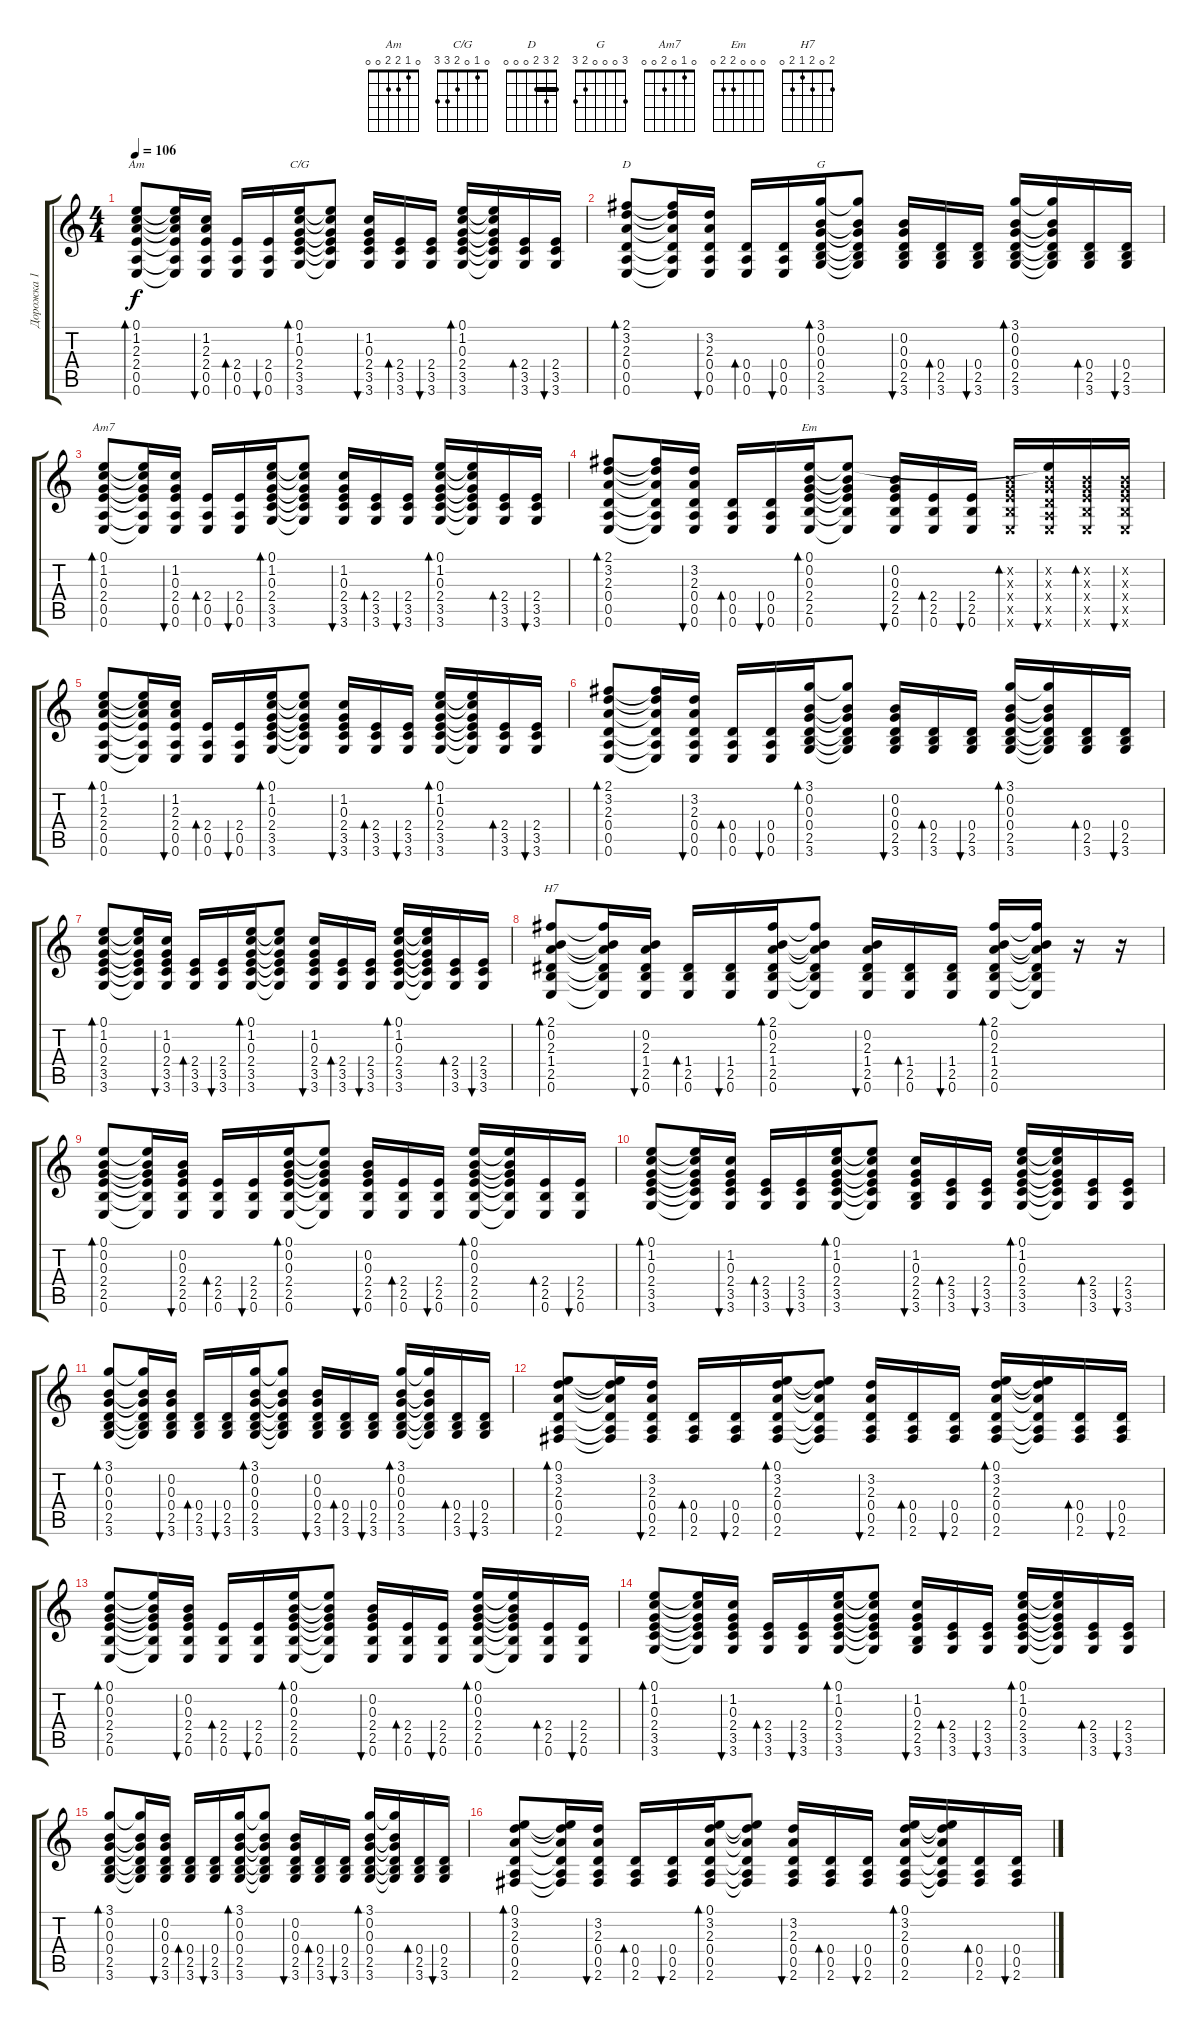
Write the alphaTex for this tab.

\track ("Дорожка 1" "Дорожка 1") {instrument acousticguitarsteel}
\staff {score tabs}
\tuning (E4 B3 G3 D3 A2 E2) {hide}
\chord ("Am" 0 1 2 2 0 0)
\chord ("C/G" 0 1 0 2 3 3)
\chord ("D" 2 3 2 0 0 0) {barre 2}
\chord ("G" 3 0 0 0 2 3)
\chord ("Am7" 0 1 0 2 0 0)
\chord ("Em" 0 0 0 2 2 0)
\chord ("H7" 2 0 2 1 2 0)
\ts (4 4)
\tempo 106
\clef g2
\ks c
(0.1 1.2 2.3 2.4 0.5 0.6).8{bd 60 ch "Am" dy f} (0.1{t} 1.2{t} 2.3{t} 2.4{t} 0.5{t} 0.6{t}).16 (1.2 2.3 2.4 0.5 0.6).16{bu 60} (2.4 0.5 0.6).16{bd 60} (2.4 0.5 0.6).16{bu 60} (0.1 1.2 0.3 2.4 3.5 3.6).16{bd 60 ch "C/G"} (0.1{t} 1.2{t} 0.3{t} 2.4{t} 3.5{t} 3.6{t}).8 (1.2 0.3 2.4 3.5 3.6).16{bu 60} (2.4 3.5 3.6).16{bd 60} (2.4 3.5 3.6).16{bu 60} (0.1 1.2 0.3 2.4 3.5 3.6).16{bd 60} (0.1{t} 1.2{t} 0.3{t} 2.4{t} 3.5{t} 3.6{t}).16 (2.4 3.5 3.6).16{bd 60} (2.4 3.5 3.6).16{bu 60} |
(2.1 3.2 2.3 0.4 0.5 0.6).8{bd 60 ch "D"} (2.1{t} 3.2{t} 2.3{t} 0.4{t} 0.5{t} 0.6{t}).16 (3.2 2.3 0.4 0.5 0.6).16{bu 60} (0.4 0.5 0.6).16{bd 60} (0.4 0.5 0.6).16{bu 60} (3.1 0.2 0.3 0.4 2.5 3.6).16{bd 60 ch "G"} (3.1{t} 0.2{t} 0.3{t} 0.4{t} 2.5{t} 3.6{t}).8 (0.2 0.3 0.4 2.5 3.6).16{bu 60} (0.4 2.5 3.6).16{bd 60} (0.4 2.5 3.6).16{bu 60} (3.1 0.2 0.3 0.4 2.5 3.6).16{bd 60} (3.1{t} 0.2{t} 0.3{t} 0.4{t} 2.5{t} 3.6{t}).16 (0.4 2.5 3.6).16{bd 60} (0.4 2.5 3.6).16{bu 60} |
(0.1 1.2 0.3 2.4 0.5 0.6).8{bd 60 ch "Am7"} (0.1{t} 1.2{t} 0.3{t} 2.4{t} 0.5{t} 0.6{t}).16 (1.2 0.3 2.4 0.5 0.6).16{bu 60} (2.4 0.5 0.6).16{bd 60} (2.4 0.5 0.6).16{bu 60} (0.1 1.2 0.3 2.4 3.5 3.6).16{bd 60} (0.1{t} 1.2{t} 0.3{t} 2.4{t} 3.5{t} 3.6{t}).8 (1.2 0.3 2.4 3.5 3.6).16{bu 60} (2.4 3.5 3.6).16{bd 60} (2.4 3.5 3.6).16{bu 60} (0.1 1.2 0.3 2.4 3.5 3.6).16{bd 60} (0.1{t} 1.2{t} 0.3{t} 2.4{t} 3.5{t} 3.6{t}).16 (2.4 3.5 3.6).16{bd 60} (2.4 3.5 3.6).16{bu 60} |
(2.1 3.2 2.3 0.4 0.5 0.6).8{bd 60} (2.1{t} 3.2{t} 2.3{t} 0.4{t} 0.5{t} 0.6{t}).16 (3.2 2.3 0.4 0.5 0.6).16{bu 60} (0.4 0.5 0.6).16{bd 60} (0.4 0.5 0.6).16{bu 60} (0.1 0.2 0.3 2.4 2.5 0.6).16{bd 60 ch "Em"} (0.1{t} 0.2{t} 0.3{t} 2.4{t} 2.5{t} 0.6{t}).8 (0.2 0.3 2.4 2.5 0.6).16{bu 60} (2.4 2.5 0.6).16{bd 60} (2.4 2.5 0.6).16{bu 60} (0.2{x} 0.3{x} 2.4{x} 2.5{x} 0.6{x}).16{bd 60} (0.1{t} 0.2{x} 0.3{x} 0.4{x} 0.5{x} 0.6{x}).16{bu 60} (0.2{x} 0.3{x} 2.4{x} 2.5{x} 0.6{x}).16{bd 60} (0.2{x} 0.3{x} 2.4{x} 2.5{x} 0.6{x}).16{bu 60} |
(0.1 1.2 2.3 2.4 0.5 0.6).8{bd 60} (0.1{t} 1.2{t} 2.3{t} 2.4{t} 0.5{t} 0.6{t}).16 (1.2 2.3 2.4 0.5 0.6).16{bu 60} (2.4 0.5 0.6).16{bd 60} (2.4 0.5 0.6).16{bu 60} (0.1 1.2 0.3 2.4 3.5 3.6).16{bd 60} (0.1{t} 1.2{t} 0.3{t} 2.4{t} 3.5{t} 3.6{t}).8 (1.2 0.3 2.4 3.5 3.6).16{bu 60} (2.4 3.5 3.6).16{bd 60} (2.4 3.5 3.6).16{bu 60} (0.1 1.2 0.3 2.4 3.5 3.6).16{bd 60} (0.1{t} 1.2{t} 0.3{t} 2.4{t} 3.5{t} 3.6{t}).16 (2.4 3.5 3.6).16{bd 60} (2.4 3.5 3.6).16{bu 60} |
(2.1 3.2 2.3 0.4 0.5 0.6).8{bd 60} (2.1{t} 3.2{t} 2.3{t} 0.4{t} 0.5{t} 0.6{t}).16 (3.2 2.3 0.4 0.5 0.6).16{bu 60} (0.4 0.5 0.6).16{bd 60} (0.4 0.5 0.6).16{bu 60} (3.1 0.2 0.3 0.4 2.5 3.6).16{bd 60} (3.1{t} 0.2{t} 0.3{t} 0.4{t} 2.5{t} 3.6{t}).8 (0.2 0.3 0.4 2.5 3.6).16{bu 60} (0.4 2.5 3.6).16{bd 60} (0.4 2.5 3.6).16{bu 60} (3.1 0.2 0.3 0.4 2.5 3.6).16{bd 60} (3.1{t} 0.2{t} 0.3{t} 0.4{t} 2.5{t} 3.6{t}).16 (0.4 2.5 3.6).16{bd 60} (0.4 2.5 3.6).16{bu 60} |
(0.1 1.2 0.3 2.4 3.5 3.6).8{bd 60} (0.1{t} 1.2{t} 0.3{t} 2.4{t} 3.5{t} 3.6{t}).16 (1.2 0.3 2.4 3.5 3.6).16{bu 60} (2.4 3.5 3.6).16{bd 60} (2.4 3.5 3.6).16{bu 60} (0.1 1.2 0.3 2.4 3.5 3.6).16{bd 60} (0.1{t} 1.2{t} 0.3{t} 2.4{t} 3.5{t} 3.6{t}).8 (1.2 0.3 2.4 3.5 3.6).16{bu 60} (2.4 3.5 3.6).16{bd 60} (2.4 3.5 3.6).16{bu 60} (0.1 1.2 0.3 2.4 3.5 3.6).16{bd 60} (0.1{t} 1.2{t} 0.3{t} 2.4{t} 3.5{t} 3.6{t}).16 (2.4 3.5 3.6).16{bd 60} (2.4 3.5 3.6).16{bu 60} |
(2.1 0.2 2.3 1.4 2.5 0.6).8{bd 60 ch "H7"} (2.1{t} 0.2{t} 2.3{t} 1.4{t} 2.5{t} 0.6{t}).16 (0.2 2.3 1.4 2.5 0.6).16{bu 60} (1.4 2.5 0.6).16{bd 60} (1.4 2.5 0.6).16{bu 60} (2.1 0.2 2.3 1.4 2.5 0.6).16{bd 60} (2.1{t} 0.2{t} 2.3{t} 1.4{t} 2.5{t} 0.6{t}).8 (0.2 2.3 1.4 2.5 0.6).16{bu 60} (1.4 2.5 0.6).16{bd 60} (1.4 2.5 0.6).16{bu 60} (2.1 0.2 2.3 1.4 2.5 0.6).16{bd 60} (2.1{t} 0.2{t} 2.3{t} 1.4{t} 2.5{t} 0.6{t}).16 r.16 r.16 |
(0.1 0.2 0.3 2.4 2.5 0.6).8{bd 60 volume 16 instrument acousticguitarsteel} (0.1{t} 0.2{t} 0.3{t} 2.4{t} 2.5{t} 0.6{t}).16 (0.2 0.3 2.4 2.5 0.6).16{bu 60} (2.4 2.5 0.6).16{bd 60} (2.4 2.5 0.6).16{bu 60} (0.1 0.2 0.3 2.4 2.5 0.6).16{bd 60} (0.1{t} 0.2{t} 0.3{t} 2.4{t} 2.5{t} 0.6{t}).8 (0.2 0.3 2.4 2.5 0.6).16{bu 60} (2.4 2.5 0.6).16{bd 60} (2.4 2.5 0.6).16{bu 60} (0.1 0.2 0.3 2.4 2.5 0.6).16{bd 60} (0.1{t} 0.2{t} 0.3{t} 2.4{t} 2.5{t} 0.6{t}).16 (2.4 2.5 0.6).16{bd 60} (2.4 2.5 0.6).16{bu 60} |
(0.1 1.2 0.3 2.4 3.5 3.6).8{bd 60} (0.1{t} 1.2{t} 0.3{t} 2.4{t} 3.5{t} 3.6{t}).16 (1.2 0.3 2.4 3.5 3.6).16{bu 60} (2.4 3.5 3.6).16{bd 60} (2.4 3.5 3.6).16{bu 60} (0.1 1.2 0.3 2.4 3.5 3.6).16{bd 60} (0.1{t} 1.2{t} 0.3{t} 2.4{t} 3.5{t} 3.6{t}).8 (1.2 0.3 2.4 2.5 3.6).16{bu 60} (2.4 3.5 3.6).16{bd 60} (2.4 3.5 3.6).16{bu 60} (0.1 1.2 0.3 2.4 3.5 3.6).16{bd 60} (0.1{t} 1.2{t} 0.3{t} 2.4{t} 3.5{t} 3.6{t}).16 (2.4 3.5 3.6).16{bd 60} (2.4 3.5 3.6).16{bu 60} |
(3.1 0.2 0.3 0.4 2.5 3.6).8{bd 60} (3.1{t} 0.2{t} 0.3{t} 0.4{t} 2.5{t} 3.6{t}).16 (0.2 0.3 0.4 2.5 3.6).16{bu 60} (0.4 2.5 3.6).16{bd 60} (0.4 2.5 3.6).16{bu 60} (3.1 0.2 0.3 0.4 2.5 3.6).16{bd 60} (3.1{t} 0.2{t} 0.3{t} 0.4{t} 2.5{t} 3.6{t}).8 (0.2 0.3 0.4 2.5 3.6).16{bu 60} (0.4 2.5 3.6).16{bd 60} (0.4 2.5 3.6).16{bu 60} (3.1 0.2 0.3 0.4 2.5 3.6).16{bd 60} (3.1{t} 0.2{t} 0.3{t} 0.4{t} 2.5{t} 3.6{t}).16 (0.4 2.5 3.6).16{bd 60} (0.4 2.5 3.6).16{bu 60} |
(0.1 3.2 2.3 0.4 0.5 2.6).8{bd 60} (0.1{t} 3.2{t} 2.3{t} 0.4{t} 0.5{t} 2.6{t}).16 (3.2 2.3 0.4 0.5 2.6).16{bu 60} (0.4 0.5 2.6).16{bd 60} (0.4 0.5 2.6).16{bu 60} (0.1 3.2 2.3 0.4 0.5 2.6).16{bd 60} (0.1{t} 3.2{t} 2.3{t} 0.4{t} 0.5{t} 2.6{t}).8 (3.2 2.3 0.4 0.5 2.6).16{bu 60} (0.4 0.5 2.6).16{bd 60} (0.4 0.5 2.6).16{bu 60} (0.1 3.2 2.3 0.4 0.5 2.6).16{bd 60} (0.1{t} 3.2{t} 2.3{t} 0.4{t} 0.5{t} 2.6{t}).16 (0.4 0.5 2.6).16{bd 60} (0.4 0.5 2.6).16{bu 60} |
(0.1 0.2 0.3 2.4 2.5 0.6).8{bd 60} (0.1{t} 0.2{t} 0.3{t} 2.4{t} 2.5{t} 0.6{t}).16 (0.2 0.3 2.4 2.5 0.6).16{bu 60} (2.4 2.5 0.6).16{bd 60} (2.4 2.5 0.6).16{bu 60} (0.1 0.2 0.3 2.4 2.5 0.6).16{bd 60} (0.1{t} 0.2{t} 0.3{t} 2.4{t} 2.5{t} 0.6{t}).8 (0.2 0.3 2.4 2.5 0.6).16{bu 60} (2.4 2.5 0.6).16{bd 60} (2.4 2.5 0.6).16{bu 60} (0.1 0.2 0.3 2.4 2.5 0.6).16{bd 60} (0.1{t} 0.2{t} 0.3{t} 2.4{t} 2.5{t} 0.6{t}).16 (2.4 2.5 0.6).16{bd 60} (2.4 2.5 0.6).16{bu 60} |
(0.1 1.2 0.3 2.4 3.5 3.6).8{bd 60} (0.1{t} 1.2{t} 0.3{t} 2.4{t} 3.5{t} 3.6{t}).16 (1.2 0.3 2.4 3.5 3.6).16{bu 60} (2.4 3.5 3.6).16{bd 60} (2.4 3.5 3.6).16{bu 60} (0.1 1.2 0.3 2.4 3.5 3.6).16{bd 60} (0.1{t} 1.2{t} 0.3{t} 2.4{t} 3.5{t} 3.6{t}).8 (1.2 0.3 2.4 2.5 3.6).16{bu 60} (2.4 3.5 3.6).16{bd 60} (2.4 3.5 3.6).16{bu 60} (0.1 1.2 0.3 2.4 3.5 3.6).16{bd 60} (0.1{t} 1.2{t} 0.3{t} 2.4{t} 3.5{t} 3.6{t}).16 (2.4 3.5 3.6).16{bd 60} (2.4 3.5 3.6).16{bu 60} |
(3.1 0.2 0.3 0.4 2.5 3.6).8{bd 60} (3.1{t} 0.2{t} 0.3{t} 0.4{t} 2.5{t} 3.6{t}).16 (0.2 0.3 0.4 2.5 3.6).16{bu 60} (0.4 2.5 3.6).16{bd 60} (0.4 2.5 3.6).16{bu 60} (3.1 0.2 0.3 0.4 2.5 3.6).16{bd 60} (3.1{t} 0.2{t} 0.3{t} 0.4{t} 2.5{t} 3.6{t}).8 (0.2 0.3 0.4 2.5 3.6).16{bu 60} (0.4 2.5 3.6).16{bd 60} (0.4 2.5 3.6).16{bu 60} (3.1 0.2 0.3 0.4 2.5 3.6).16{bd 60} (3.1{t} 0.2{t} 0.3{t} 0.4{t} 2.5{t} 3.6{t}).16 (0.4 2.5 3.6).16{bd 60} (0.4 2.5 3.6).16{bu 60} |
(0.1 3.2 2.3 0.4 0.5 2.6).8{bd 60} (0.1{t} 3.2{t} 2.3{t} 0.4{t} 0.5{t} 2.6{t}).16 (3.2 2.3 0.4 0.5 2.6).16{bu 60} (0.4 0.5 2.6).16{bd 60} (0.4 0.5 2.6).16{bu 60} (0.1 3.2 2.3 0.4 0.5 2.6).16{bd 60} (0.1{t} 3.2{t} 2.3{t} 0.4{t} 0.5{t} 2.6{t}).8 (3.2 2.3 0.4 0.5 2.6).16{bu 60} (0.4 0.5 2.6).16{bd 60} (0.4 0.5 2.6).16{bu 60} (0.1 3.2 2.3 0.4 0.5 2.6).16{bd 60} (0.1{t} 3.2{t} 2.3{t} 0.4{t} 0.5{t} 2.6{t}).16 (0.4 0.5 2.6).16{bd 60} (0.4 0.5 2.6).16{bu 60}
